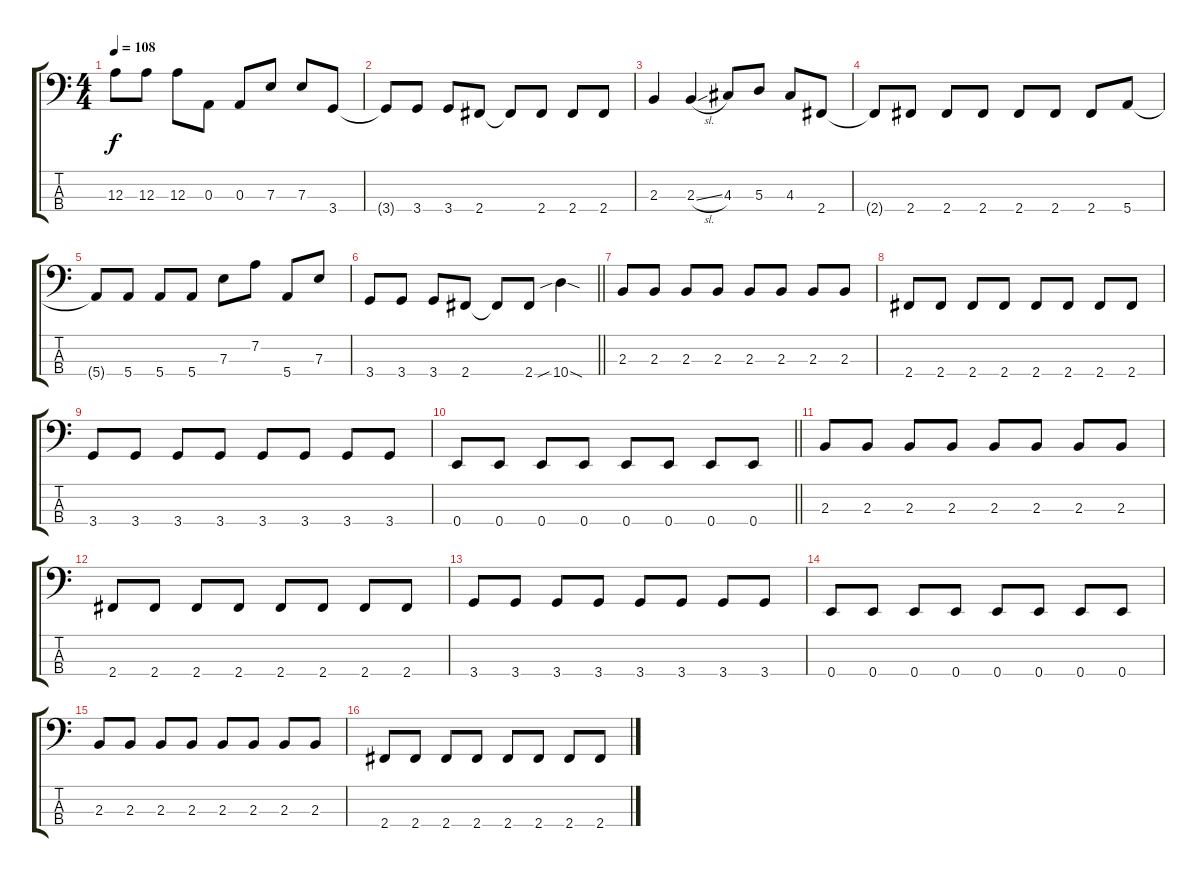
\track "" {instrument electricbassfinger}
\staff {score tabs}
\tuning (G2 D2 A1 E1) {hide}
\ts (4 4)
\tempo 108
\clef f4
\ks c
12.3{t}.8{dy f} 12.3.8 12.3.8 0.3.8 0.3.8 7.3.8 7.3.8 3.4.8 |
3.4{t}.8 3.4.8 3.4.8 2.4.8 2.4{t}.8 2.4.8 2.4.8 2.4.8 |
2.3.4 2.3{sl}.4 4.3.8 5.3.8 4.3.8 2.4.8 |
2.4{t}.8 2.4.8 2.4.8 2.4.8 2.4.8 2.4.8 2.4.8 5.4.8 |
5.4{t}.8 5.4.8 5.4.8 5.4.8 7.3.8 7.2.8 5.4.8 7.3.8 |
\barLineRight lightlight
3.4.8 3.4.8 3.4.8 2.4.8 2.4{t}.8 2.4.8 10.4{sib sod}.4 |
\section ("" "")
2.3.8 2.3.8 2.3.8 2.3.8 2.3.8 2.3.8 2.3.8 2.3.8 |
2.4.8 2.4.8 2.4.8 2.4.8 2.4.8 2.4.8 2.4.8 2.4.8 |
3.4.8 3.4.8 3.4.8 3.4.8 3.4.8 3.4.8 3.4.8 3.4.8 |
\barLineRight lightlight
0.4.8 0.4.8 0.4.8 0.4.8 0.4.8 0.4.8 0.4.8 0.4.8 |
\section ("" "")
2.3.8 2.3.8 2.3.8 2.3.8 2.3.8 2.3.8 2.3.8 2.3.8 |
2.4.8 2.4.8 2.4.8 2.4.8 2.4.8 2.4.8 2.4.8 2.4.8 |
3.4.8 3.4.8 3.4.8 3.4.8 3.4.8 3.4.8 3.4.8 3.4.8 |
0.4.8 0.4.8 0.4.8 0.4.8 0.4.8 0.4.8 0.4.8 0.4.8 |
2.3.8 2.3.8 2.3.8 2.3.8 2.3.8 2.3.8 2.3.8 2.3.8 |
2.4.8 2.4.8 2.4.8 2.4.8 2.4.8 2.4.8 2.4.8 2.4.8
